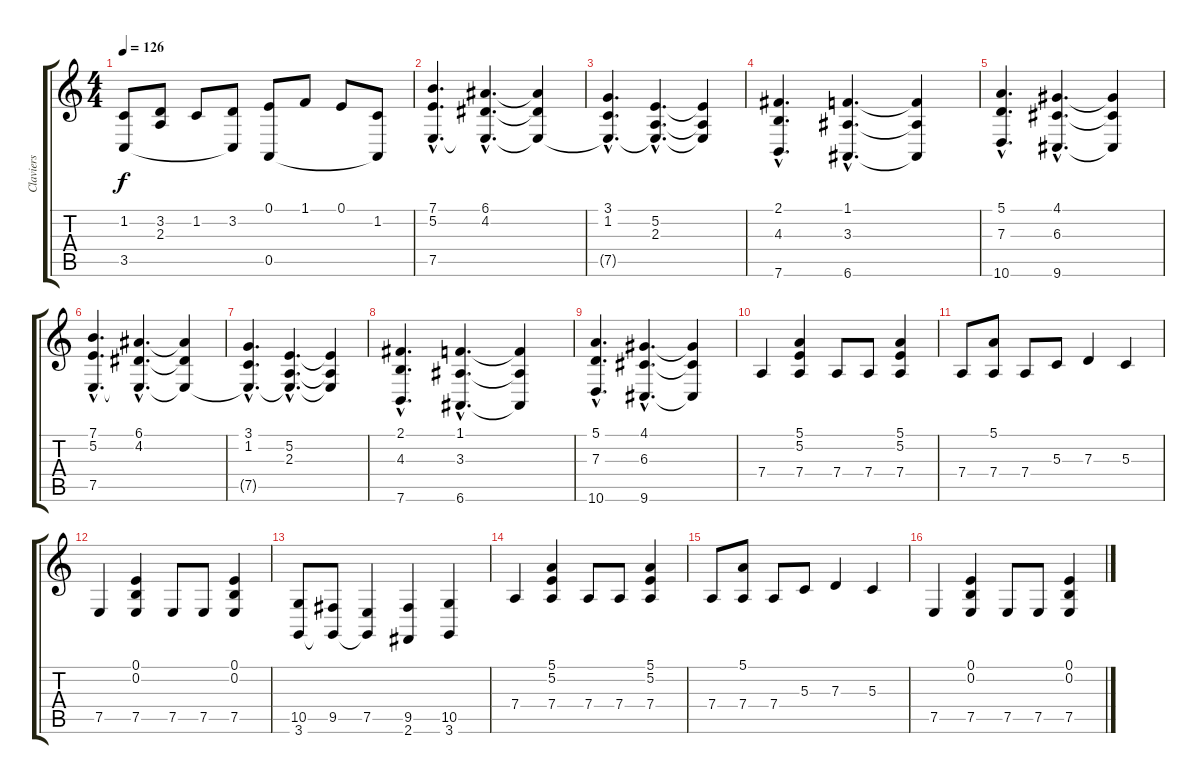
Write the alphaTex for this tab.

\track ("Claviers" "Claviers") {instrument drawbarorgan}
\staff {score tabs}
\tuning (E4 B3 G3 D3 A2 E2) {hide}
\ts (4 4)
\tempo 126
\clef g2
\ks c
(1.2 3.5).8{dy f} (3.2 2.3).8 1.2.8 (3.2 3.5{t}).8 (0.1 0.5).8 1.1.8 0.1.8 (1.2 0.5{t}).8 |
(7.1{hac} 5.2{hac} 7.5{hac}).4{d} (6.1{hac} 4.2{hac} 7.5{hac t}).4{d} (6.1{t} 4.2{t} 7.5{t}).4 |
(3.1{hac} 1.2{hac} 7.5{hac t}).4{d} (5.2{hac} 2.3{hac} 7.5{hac t}).4{d} (5.2{t} 2.3{t} 7.5{t}).4 |
(2.1{hac} 4.3{hac} 7.6{hac}).4{d} (1.1{hac} 3.3{hac} 6.6{hac}).4{d} (1.1{t} 3.3{t} 6.6{t}).4 |
(5.1{hac} 7.3{hac} 10.6{hac}).4{d} (4.1{hac} 6.3{hac} 9.6{hac}).4{d} (4.1{t} 6.3{t} 9.6{t}).4 |
(7.1{hac} 5.2{hac} 7.5{hac}).4{d} (6.1{hac} 4.2{hac} 7.5{hac t}).4{d} (6.1{t} 4.2{t} 7.5{t}).4 |
(3.1{hac} 1.2{hac} 7.5{hac t}).4{d} (5.2{hac} 2.3{hac} 7.5{hac t}).4{d} (5.2{t} 2.3{t} 7.5{t}).4 |
(2.1{hac} 4.3{hac} 7.6{hac}).4{d} (1.1{hac} 3.3{hac} 6.6{hac}).4{d} (1.1{t} 3.3{t} 6.6{t}).4 |
(5.1{hac} 7.3{hac} 10.6{hac}).4{d} (4.1{hac} 6.3{hac} 9.6{hac}).4{d} (4.1{t} 6.3{t} 9.6{t}).4 |
7.4.4 (5.1 5.2 7.4).4 7.4.8 7.4.8 (5.1 5.2 7.4).4 |
7.4.8 (5.1 7.4).8 7.4.8 5.3.8 7.3.4 5.3.4 |
7.5.4 (0.1 0.2 7.5).4 7.5.8 7.5.8 (0.1 0.2 7.5).4 |
(10.5 3.6).8 (9.5 3.6{t}).8 (7.5 3.6{t}).4 (9.5 2.6).4 (10.5 3.6).4 |
7.4.4 (5.1 5.2 7.4).4 7.4.8 7.4.8 (5.1 5.2 7.4).4 |
7.4.8 (5.1 7.4).8 7.4.8 5.3.8 7.3.4 5.3.4 |
7.5.4 (0.1 0.2 7.5).4 7.5.8 7.5.8 (0.1 0.2 7.5).4
